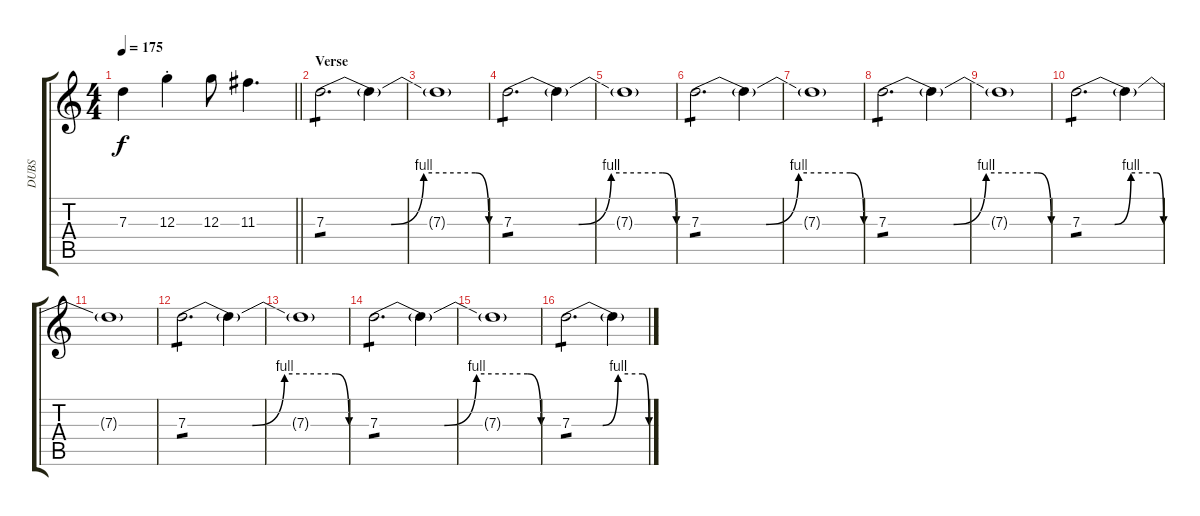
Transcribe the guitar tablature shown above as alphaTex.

\track ("DUBS" "DUBS") {instrument distortionguitar}
\staff {score tabs}
\tuning (E4 B3 G3 D3 A2 D2) {hide}
\ts (4 4)
\tempo 175
\clef g2
\barLineRight lightlight
\ks c
7.3{t}.4{dy f} 12.3{st}.4 12.3.8 11.3.4{d} |
\section ("" "Verse")
7.3{be (custom 0 0 24 0 36 4 55 4 60 0)}.2{d tp 1 volume 13} 7.3{t}.4 |
7.3{t}.1 |
7.3{be (custom 0 0 24 0 36 4 55 4 60 0)}.2{d tp 1} 7.3{t}.4 |
7.3{t}.1 |
7.3{be (custom 0 0 24 0 36 4 55 4 60 0)}.2{d tp 1} 7.3{t}.4 |
7.3{t}.1 |
7.3{be (custom 0 0 24 0 36 4 55 4 60 0)}.2{d tp 1} 7.3{t}.4 |
7.3{t}.1 |
7.3{be (custom 0 0 24 0 36 4 55 4 60 0)}.2{d tp 1} 7.3{t}.4 |
7.3{t}.1 |
7.3{be (custom 0 0 24 0 36 4 55 4 60 0)}.2{d tp 1} 7.3{t}.4 |
7.3{t}.1 |
7.3{be (custom 0 0 24 0 36 4 55 4 60 0)}.2{d tp 1} 7.3{t}.4 |
7.3{t}.1 |
7.3{be (custom 0 0 24 0 36 4 55 4 60 0)}.2{d tp 1} 7.3{t}.4
